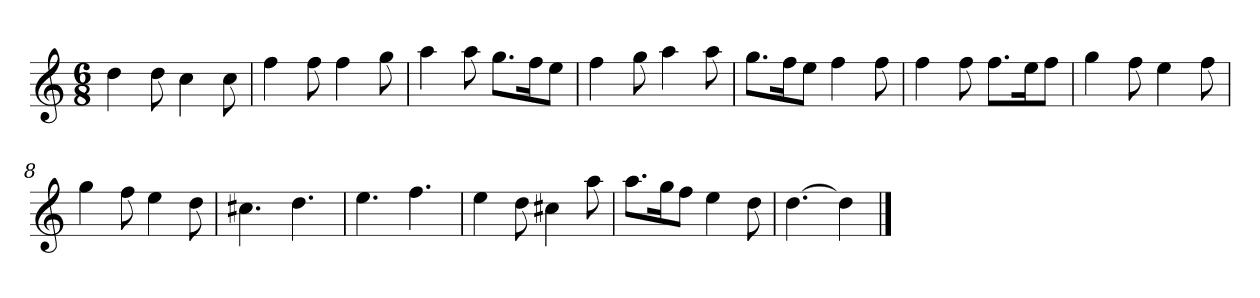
**kern
*part1
*staff1
*k[]
*M6/8
*MM120
=1
4dd
8dd
4cc
8cc
=2
4ff
8ff
4ff
8gg
=3
4aa
8aa
8.ggL
16ffK
8eeJ
=4
4ff
8gg
4aa
8aa
=5
8.ggL
16ffK
8eeJ
4ff
8ff
=6
4ff
8ff
8.ffL
16eeK
8ffJ
=7
4gg
8ff
4ee
8ff
=8
4gg
8ff
4ee
8dd
=9
4.cc#X
4.dd
=10
4.ee
4.ff
=11
4ee
8dd
4cc#X
8aa
=12
8.aaL
16ggK
8ffJ
4ee
8dd
=13
[4.dd
4dd]
==
*-
